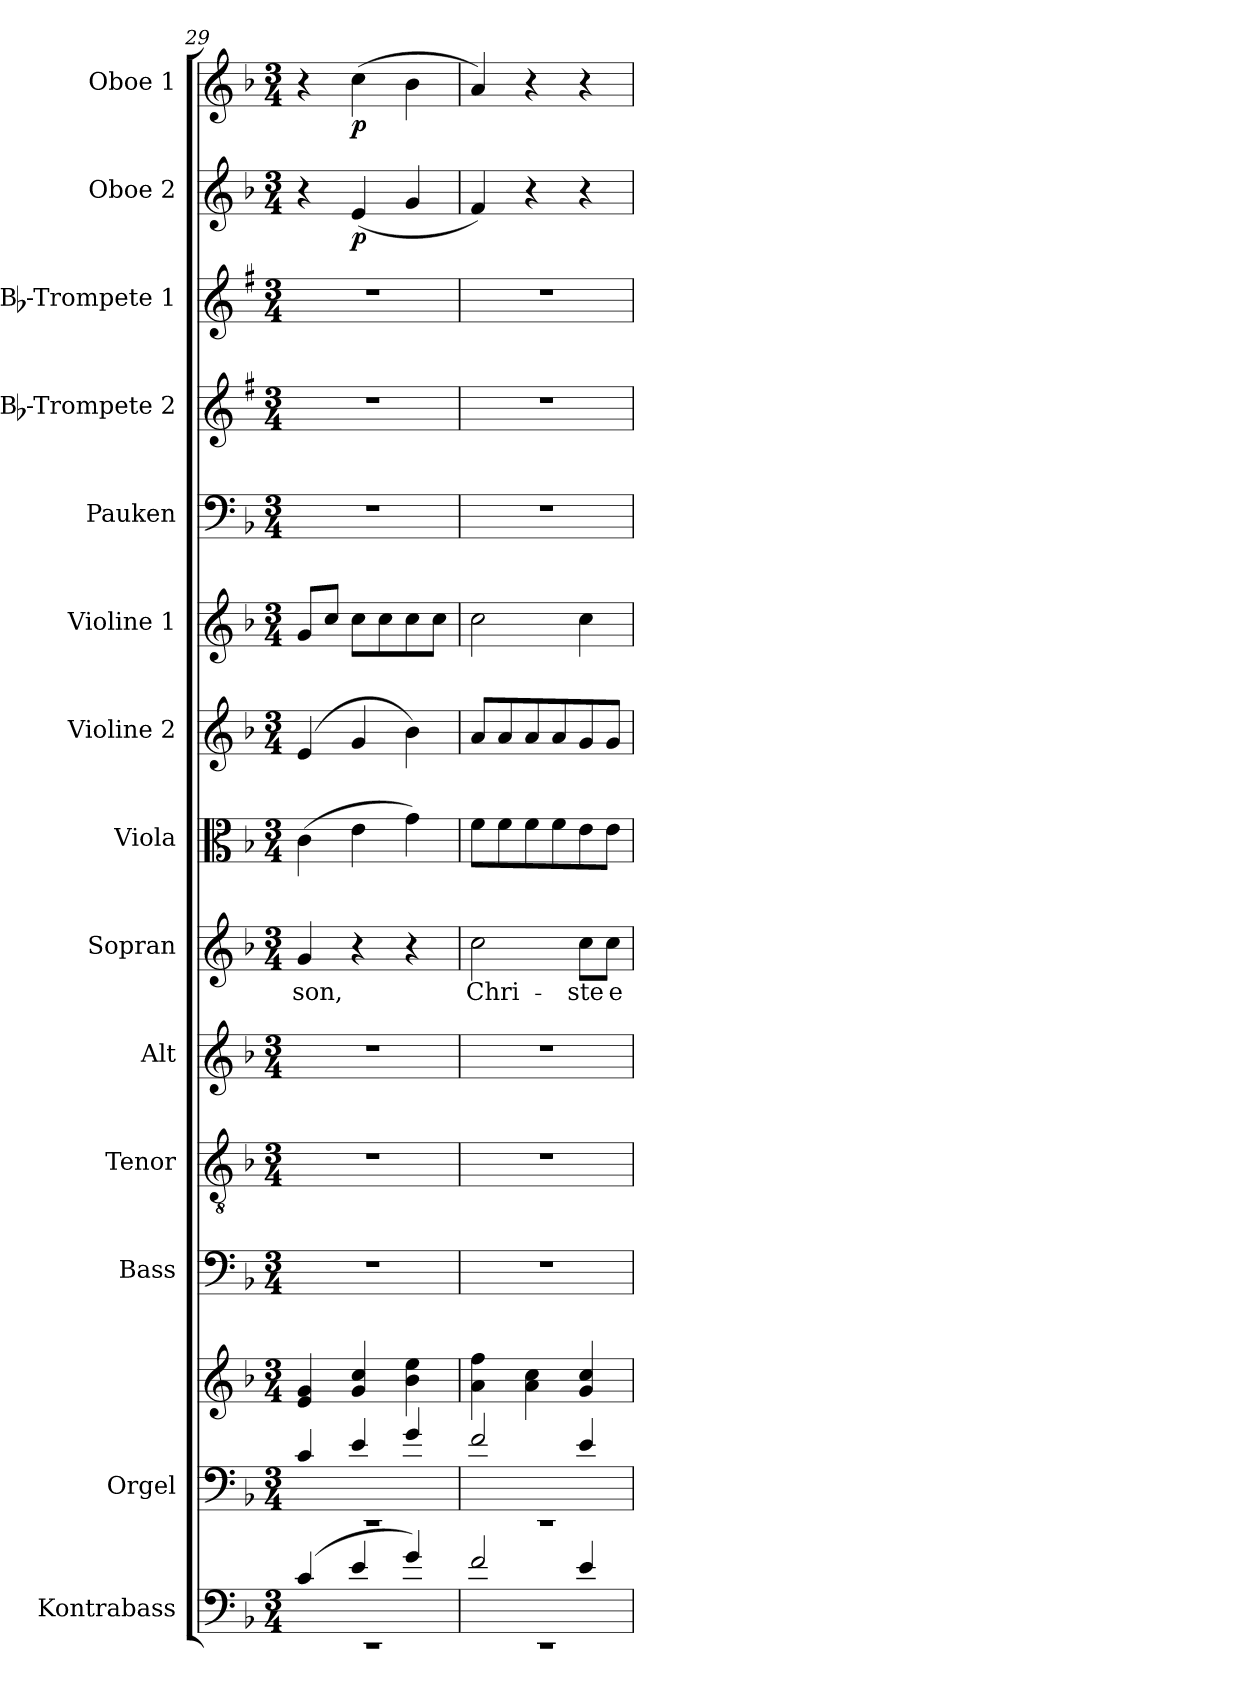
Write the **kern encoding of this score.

**kern	**kern	**kern	**kern	**kern	**kern	**kern	**text	**kern	**kern	**kern	**kern	**kern	**kern	**kern	**dynam	**kern	**dynam
*part14	*part13	*part13	*part12	*part11	*part10	*part9	*part9	*part8	*part7	*part6	*part5	*part4	*part3	*part2	*part2	*part1	*part1
*staff15	*staff14	*staff13	*staff12	*staff11	*staff10	*staff9	*staff9	*staff8	*staff7	*staff6	*staff5	*staff4	*staff3	*staff2	*staff2	*staff1	*staff1
*I"Kontrabass	*I"Orgel	*	*I"Bass	*I"Tenor	*I"Alt	*I"Sopran	*	*I"Viola	*I"Violine 2	*I"Violine 1	*I"Pauken	*I"Bb-Trompete 2	*I"Bb-Trompete 1	*I"Oboe 2	*	*I"Oboe 1	*
*I'Kb.	*I'Org.	*	*I'B.	*I'T.	*I'A.	*I'S.	*	*I'Vla.	*I'Vl. 2	*I'Vl. 1	*I'Pk.	*I'Bb Trp. 2	*I'Bb Trp. 1	*I'Ob. 2	*	*I'Ob. 1	*
!!LO:PB:g=z
*clefF4	*clefF4	*clefG2	*clefF4	*clefGv2	*clefG2	*clefG2	*	*clefC3	*clefG2	*clefG2	*clefF4	*clefG2	*clefG2	*clefG2	*	*clefG2	*
*ITrd7c12	*	*	*	*	*	*	*	*	*	*	*	*ITrd1c2	*ITrd1c2	*	*	*	*
*k[b-]	*k[b-]	*k[b-]	*k[b-]	*k[b-]	*k[b-]	*k[b-]	*	*k[b-]	*k[b-]	*k[b-]	*k[b-]	*k[b-]	*k[b-]	*k[b-]	*	*k[b-]	*
*F:	*F:	*F:	*F:	*F:	*F:	*F:	*	*F:	*F:	*F:	*F:	*F:	*F:	*F:	*	*F:	*
*M3/4	*M3/4	*M3/4	*M3/4	*M3/4	*M3/4	*M3/4	*	*M3/4	*M3/4	*M3/4	*M3/4	*M3/4	*M3/4	*M3/4	*	*M3/4	*
=29	=29	=29	=29	=29	=29	=29	=29	=29	=29	=29	=29	=29	=29	=29	=29	=29	=29
*^	*^	*	*	*	*	*	*	*	*	*	*	*	*	*	*	*	*
!	!LO:N:vis=1	!	!LO:N:vis=1	!	!	!	!	!	!LO:LY:b	!	!	!	!	!	!	!	!	!	!
(>4C/	2.rEE	4c/	2.rEE	4e/ 4g/	2.r	2.r	2.r	4g/	-son,	(>4c\	(4e/	8g/L	2.r	2.r	2.r	4r	.	4r	.
.	.	.	.	.	.	.	.	.	.	.	.	8cc/J	.	.	.	.	.	.	.
!	!	!	!	!	!	!	!	!	!	!	!	!	!	!	!	!	!LO:DY:b	!	!LO:DY:b
4E/	.	4e/	.	4g/ 4cc/	.	.	.	4r	.	4e\	4g/	8cc\L	.	.	.	(<4e/	p	(>4cc\	p
.	.	.	.	.	.	.	.	.	.	.	.	8cc\	.	.	.	.	.	.	.
4G/)	.	4g/	.	4b-\ 4ee\	.	.	.	4r	.	4g\)	4b-\)	8cc\	.	.	.	4g/	.	4b-\	.
.	.	.	.	.	.	.	.	.	.	.	.	8cc\J	.	.	.	.	.	.	.
=30	=30	=30	=30	=30	=30	=30	=30	=30	=30	=30	=30	=30	=30	=30	=30	=30	=30	=30	=30
!	!LO:N:vis=1	!	!LO:N:vis=1	!	!	!	!	!	!LO:LY:b	!	!	!	!	!	!	!	!	!	!
2F/	2.rEE	2f/	2.rEE	4a\ 4ff\	2.r	2.r	2.r	2cc\	Chri-	8f\L	8a/L	2cc\	2.r	2.r	2.r	4f/)	.	4a/)	.
.	.	.	.	.	.	.	.	.	.	8f\	8a/	.	.	.	.	.	.	.	.
.	.	.	.	4a\ 4cc\	.	.	.	.	.	8f\	8a/	.	.	.	.	4r	.	4r	.
.	.	.	.	.	.	.	.	.	.	8f\	8a/	.	.	.	.	.	.	.	.
!	!	!	!	!	!	!	!	!	!LO:LY:b	!	!	!	!	!	!	!	!	!	!
4E/	.	4e/	.	4g/ 4cc/	.	.	.	8cc\L	-ste	8e\	8g/	4cc\	.	.	.	4r	.	4r	.
!	!	!	!	!	!	!	!	!	!LO:LY:b	!	!	!	!	!	!	!	!	!	!
.	.	.	.	.	.	.	.	8cc\J	e-	8e\J	8g/J	.	.	.	.	.	.	.	.
*v	*v	*	*	*	*	*	*	*	*	*	*	*	*	*	*	*	*	*	*
*	*v	*v	*	*	*	*	*	*	*	*	*	*	*	*	*	*	*	*
=	=	=	=	=	=	=	=	=	=	=	=	=	=	=	=	=	=
*-	*-	*-	*-	*-	*-	*-	*-	*-	*-	*-	*-	*-	*-	*-	*-	*-	*-
